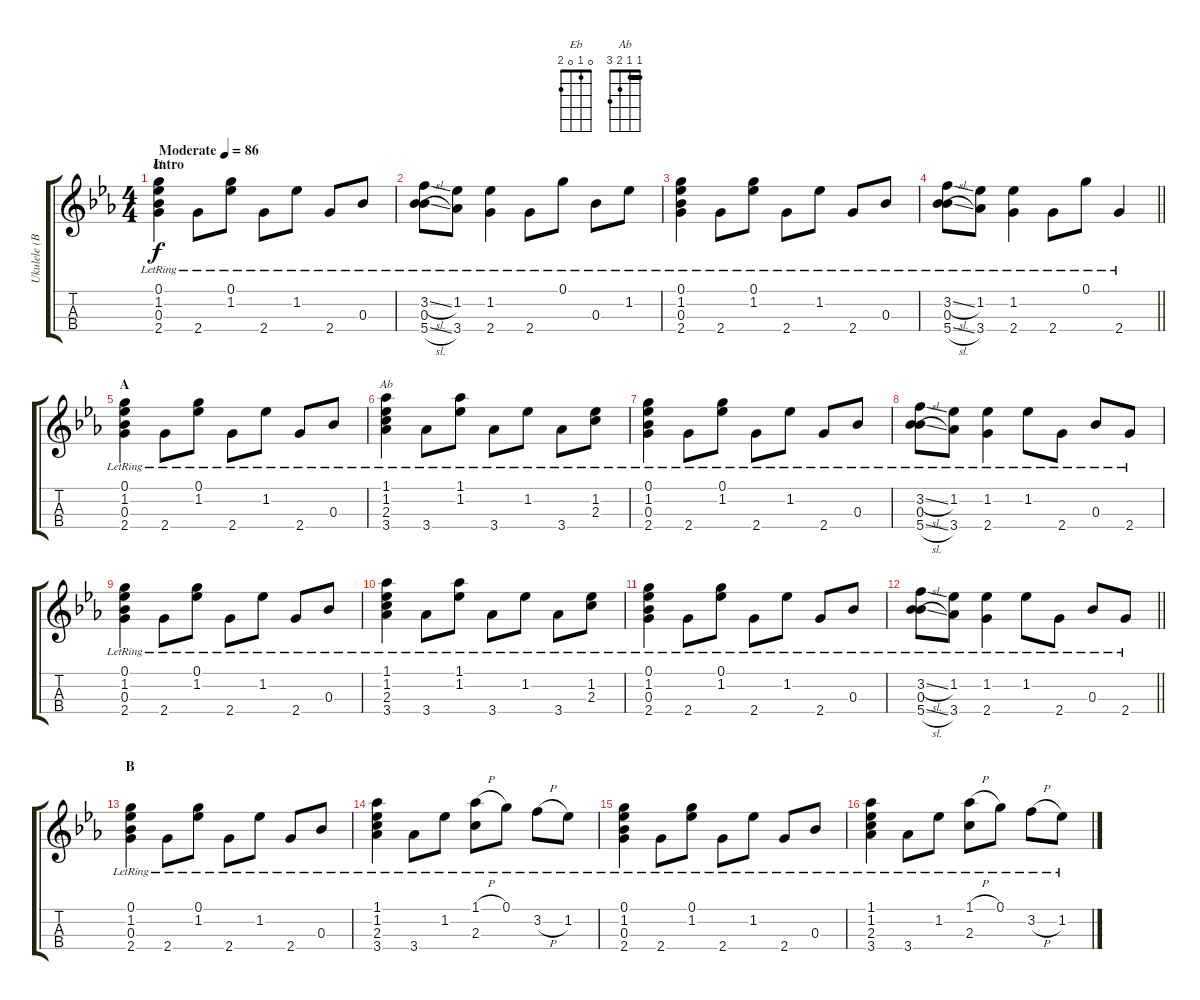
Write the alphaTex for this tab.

\track ("Ukulele (Bb tuning)" "Ukulele (B") {instrument acousticguitarnylon}
\staff {score tabs}
\tuning (G4 D4 Bb3 F3) {hide}
\chord ("Eb" 0 1 0 2)
\chord ("Ab" 1 1 2 3) {barre 1}
\ts (4 4)
\section ("" "Intro")
\tempo (86 "Moderate")
\clef g2
\ks eb
(0.1{lr} 1.2{lr} 0.3{lr} 2.4{lr}).4{ch "Eb" dy f instrument acousticguitarnylon} 2.4{lr}.8 (0.1{lr} 1.2{lr}).8 2.4{lr}.8 1.2{lr}.8 2.4{lr}.8 0.3{lr}.8 |
(3.2{sl lr} 0.3{lr} 5.4{sl lr}).8 (1.2{lr} 3.4{lr}).8 (1.2{lr} 2.4{lr}).4 2.4{lr}.8 0.1{lr}.8 0.3{lr}.8 1.2{lr}.8 |
(0.1{lr} 1.2{lr} 0.3{lr} 2.4{lr}).4 2.4{lr}.8 (0.1{lr} 1.2{lr}).8 2.4{lr}.8 1.2{lr}.8 2.4{lr}.8 0.3{lr}.8 |
\barLineRight lightlight
(3.2{sl lr} 0.3{lr} 5.4{sl lr}).8 (1.2{lr} 3.4{lr}).8 (1.2{lr} 2.4{lr}).4 2.4{lr}.8 0.1{lr}.8 2.4{lr}.4 |
\section ("" "A")
(0.1{lr} 1.2{lr} 0.3{lr} 2.4{lr}).4 2.4{lr}.8 (0.1{lr} 1.2{lr}).8 2.4{lr}.8 1.2{lr}.8 2.4{lr}.8 0.3{lr}.8 |
(1.1{lr} 1.2{lr} 2.3{lr} 3.4{lr}).4{ch "Ab"} 3.4{lr}.8 (1.1{lr} 1.2{lr}).8 3.4{lr}.8 1.2{lr}.8 3.4{lr}.8 (1.2{lr} 2.3{lr}).8 |
(0.1{lr} 1.2{lr} 0.3{lr} 2.4{lr}).4 2.4{lr}.8 (0.1{lr} 1.2{lr}).8 2.4{lr}.8 1.2{lr}.8 2.4{lr}.8 0.3{lr}.8 |
(3.2{sl lr} 0.3{lr} 5.4{sl lr}).8 (1.2{lr} 3.4{lr}).8 (1.2{lr} 2.4{lr}).4 1.2{lr}.8 2.4{lr}.8 0.3{lr}.8 2.4{lr}.8 |
(0.1{lr} 1.2{lr} 0.3{lr} 2.4{lr}).4 2.4{lr}.8 (0.1{lr} 1.2{lr}).8 2.4{lr}.8 1.2{lr}.8 2.4{lr}.8 0.3{lr}.8 |
(1.1{lr} 1.2{lr} 2.3{lr} 3.4{lr}).4 3.4{lr}.8 (1.1{lr} 1.2{lr}).8 3.4{lr}.8 1.2{lr}.8 3.4{lr}.8 (1.2{lr} 2.3{lr}).8 |
(0.1{lr} 1.2{lr} 0.3{lr} 2.4{lr}).4 2.4{lr}.8 (0.1{lr} 1.2{lr}).8 2.4{lr}.8 1.2{lr}.8 2.4{lr}.8 0.3{lr}.8 |
\barLineRight lightlight
(3.2{sl lr} 0.3{lr} 5.4{sl lr}).8 (1.2{lr} 3.4{lr}).8 (1.2{lr} 2.4{lr}).4 1.2{lr}.8 2.4{lr}.8 0.3{lr}.8 2.4{lr}.8 |
\section ("" "B")
(0.1{lr} 1.2{lr} 0.3{lr} 2.4{lr}).4 2.4{lr}.8 (0.1{lr} 1.2{lr}).8 2.4{lr}.8 1.2{lr}.8 2.4{lr}.8 0.3{lr}.8 |
(1.1{lr} 1.2{lr} 2.3{lr} 3.4{lr}).4 3.4{lr}.8 1.2{lr}.8 (1.1{h lr} 2.3{lr}).8 0.1{lr}.8 3.2{h lr}.8 1.2{lr}.8 |
(0.1{lr} 1.2{lr} 0.3{lr} 2.4{lr}).4 2.4{lr}.8 (0.1{lr} 1.2{lr}).8 2.4{lr}.8 1.2{lr}.8 2.4{lr}.8 0.3{lr}.8 |
(1.1{lr} 1.2{lr} 2.3{lr} 3.4{lr}).4 3.4{lr}.8 1.2{lr}.8 (1.1{h lr} 2.3{lr}).8 0.1{lr}.8 3.2{h lr}.8 1.2{lr}.8
